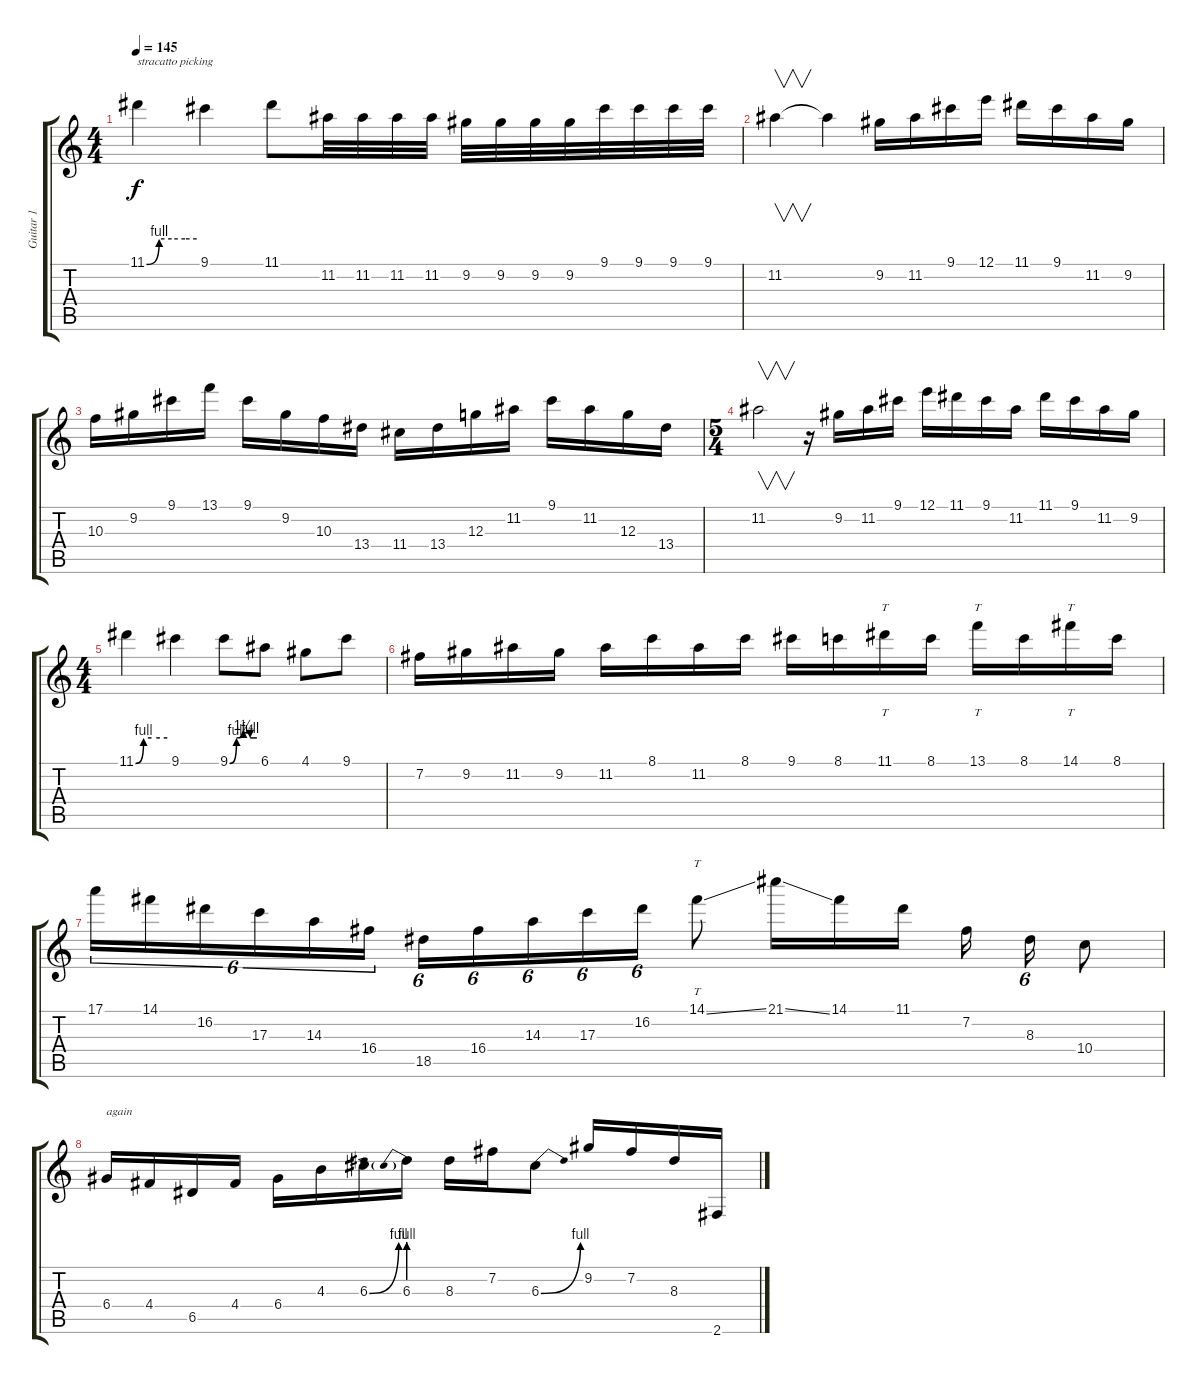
\track ("Guitar 1" "Guitar 1") {instrument overdrivenguitar}
\staff {score tabs}
\tuning (E4 B3 G3 D3 A2 E2) {hide}
\ts (4 4)
\tempo 145
\clef g2
\ks c
11.1{be (custom 0 0 15 4 30 4 46 4 60 4)}.4{txt "stracatto picking" dy f} 9.1.4 11.1.8 11.2.32 11.2.32 11.2.32 11.2.32 9.2.32 9.2.32 9.2.32 9.2.32 9.1.32 9.1.32 9.1.32 9.1.32 |
11.2.4{v} 11.2{t}.4 9.2.16 11.2.16 9.1.16 12.1.16 11.1.16 9.1.16 11.2.16 9.2.16 |
10.3.16 9.2.16 9.1.16 13.1.16 9.1.16 9.2.16 10.3.16 13.4.16 11.4.16 13.4.16 12.3.16 11.2.16 9.1.16 11.2.16 12.3.16 13.4.16 |
\ts (5 4)
11.2.2{v} r.16 9.2.16 11.2.16 9.1.16 12.1.16 11.1.16 9.1.16 11.2.16 11.1.16 9.1.16 11.2.16 9.2.16 |
\ts (4 4)
11.1{be (custom 0 0 15 4 30 4 46 4 60 4)}.4 9.1.4 9.1{be (custom 0 0 15 4 30 5 45 4 60 4)}.8 6.1.8 4.1.8 9.1.8 |
7.2.16 9.2.16 11.2.16 9.2.16 11.2.16 8.1.16 11.2.16 8.1.16 9.1.16 8.1.16 11.1.16{tt} 8.1.16 13.1.16{tt} 8.1.16 14.1.16{tt} 8.1.16 |
17.1.16{tu (6 4)} 14.1.16{tu (6 4)} 16.2.16{tu (6 4)} 17.3.16{tu (6 4)} 14.3.16{tu (6 4)} 16.4.16{tu (6 4)} 18.5.16{tu (6 4)} 16.4.16{tu (6 4)} 14.3.16{tu (6 4)} 17.3.16{tu (6 4)} 16.2.16{tu (6 4)} 14.1{ss}.8{tt} 21.1{ss}.16 14.1.16 11.1.16 7.2.16 8.3.16{tu (6 4)} 10.4.8 |
6.4.16{txt "again"} 4.4.16 6.5.16 4.4.16 6.4.16 4.3.16 6.3{be (bend 0 0 60 4)}.16 6.3{be (prebend 0 4 60 4)}.16 8.3.16 7.2.16 6.3{be (bend 0 0 60 4)}.8 9.2.16 7.2.16 8.3.16 2.6.16
